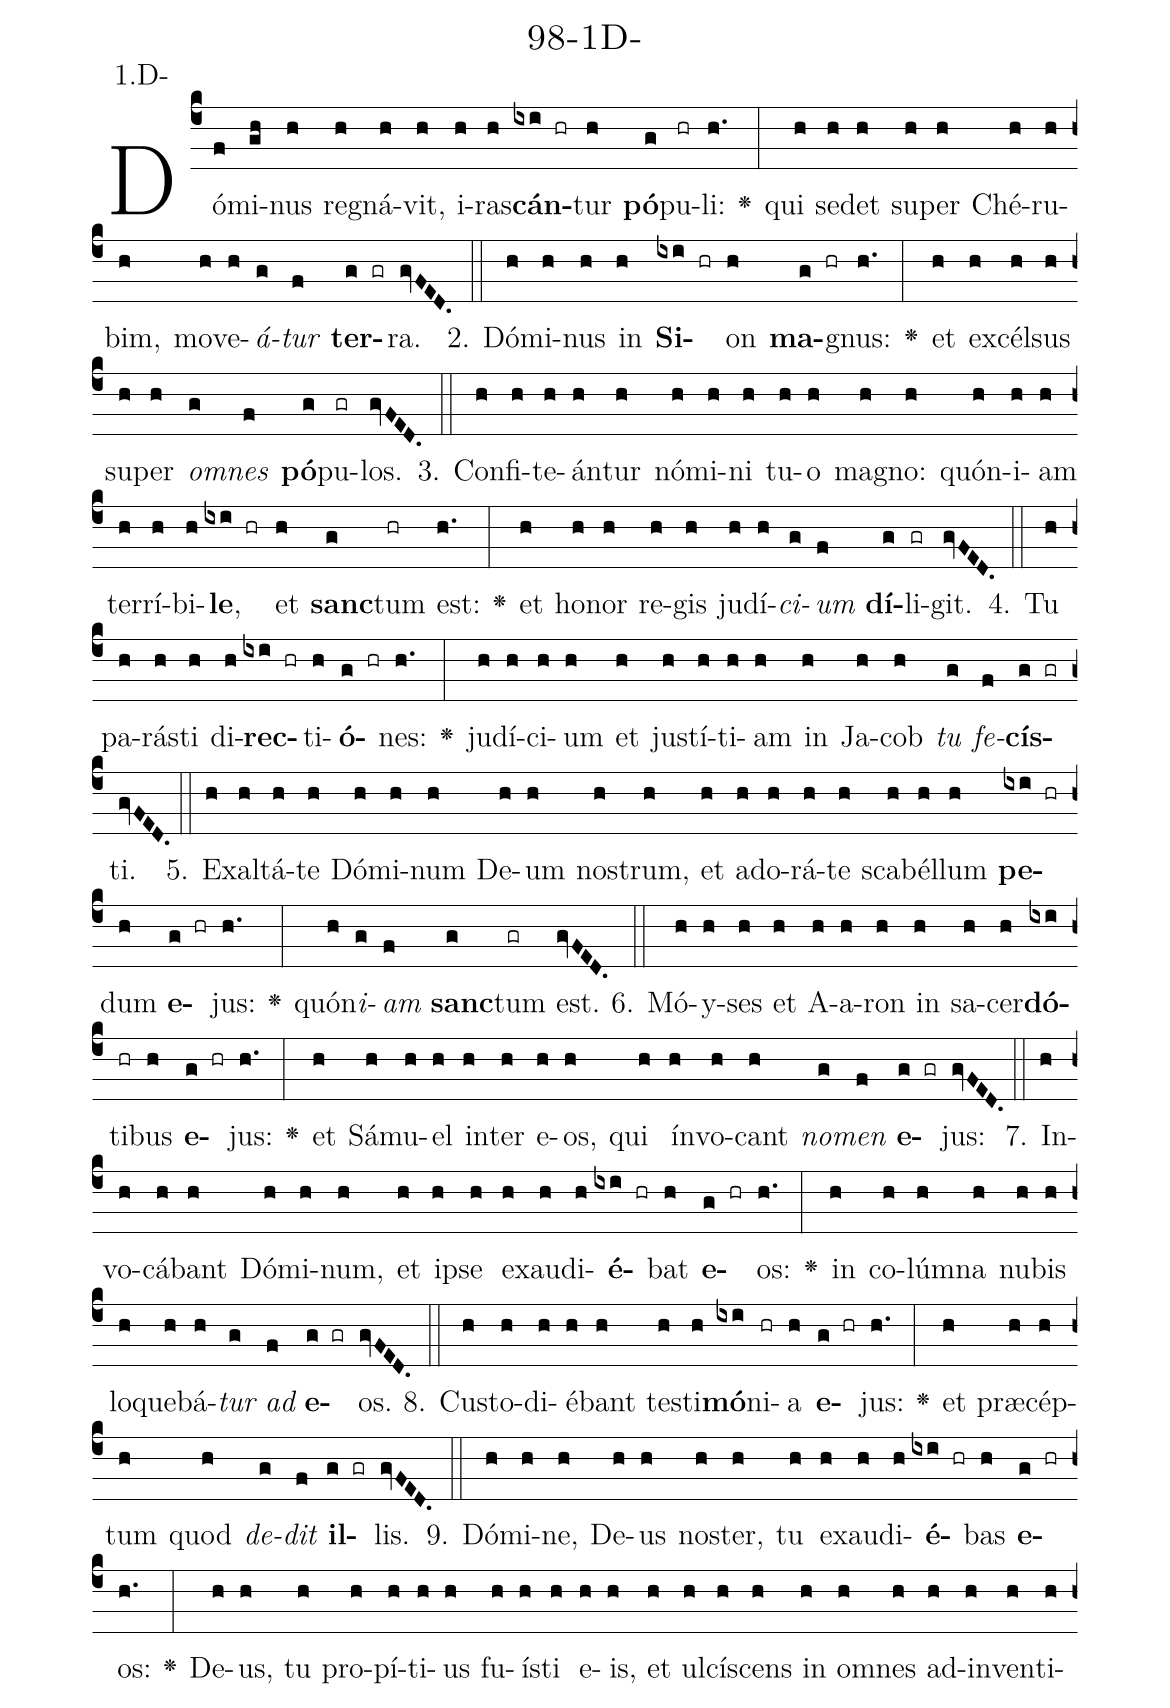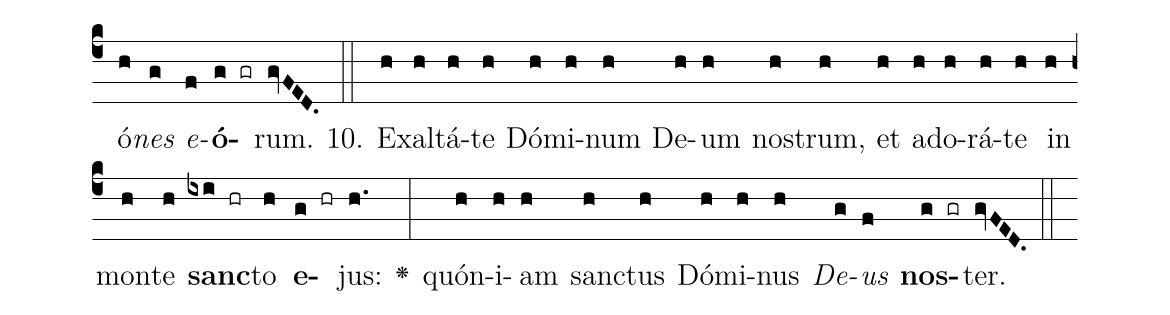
name: 98-1D-;
annotation: 1.D-;
%%
(c4)Dó(f)mi(gh)nus(h) re(h)gná(h)vit,(h) i(h)ras(h)<b>cán</b>(ixi hr)tur(h) <b>pó</b>(g)pu(hr)li:(h.) <v>\greheightstar</v>(:) qui(h) se(h)det(h) su(h)per(h) Ché(h)ru(h)bim,(h) mo(h)ve(h)<i>á</i>(g)<i>tur</i>(f) <b>ter</b>(g gr)ra.(gvFED.) (::)
2. Dó(h)mi(h)nus(h) in(h) <b>Si</b>(ixi hr)on(h) <b>ma</b>(g hr)gnus:(h.) <v>\greheightstar</v>(:) et(h) ex(h)cél(h)sus(h) su(h)per(h) <i>om</i>(g)<i>nes</i>(f) <b>pó</b>(g)pu(gr)los.(gvFED.) (::)
3. Con(h)fi(h)te(h)án(h)tur(h) nó(h)mi(h)ni(h) tu(h)o(h) ma(h)gno:(h) quón(h)i(h)am(h) ter(h)rí(h)bi(h)<b>le</b>,(ixi hr) et(h) <b>sanc</b>(g)tum(hr) est:(h.) <v>\greheightstar</v>(:) et(h) ho(h)nor(h) re(h)gis(h) ju(h)dí(h)<i>ci</i>(g)<i>um</i>(f) <b>dí</b>(g)li(gr)git.(gvFED.) (::)
4. Tu(h) pa(h)rás(h)ti(h) di(h)<b>rec</b>(ixi hr)ti(h)<b>ó</b>(g hr)nes:(h.) <v>\greheightstar</v>(:) ju(h)dí(h)ci(h)um(h) et(h) jus(h)tí(h)ti(h)am(h) in(h) Ja(h)cob(h) <i>tu</i>(g) <i>fe</i>(f)<b>cís</b>(g gr)ti.(gvFED.) (::)
5. Ex(h)al(h)tá(h)te(h) Dó(h)mi(h)num(h) De(h)um(h) nos(h)trum,(h) et(h) ad(h)o(h)rá(h)te(h) sca(h)bél(h)lum(h) <b>pe</b>(ixi hr)dum(h) <b>e</b>(g hr)jus:(h.) <v>\greheightstar</v>(:) quón(h)<i>i</i>(g)<i>am</i>(f) <b>sanc</b>(g)tum(gr) est.(gvFED.) (::)
6. Mó(h)y(h)ses(h) et(h) A(h)a(h)ron(h) in(h) sa(h)cer(h)<b>dó</b>(ixi)ti(hr)bus(h) <b>e</b>(g hr)jus:(h.) <v>\greheightstar</v>(:) et(h) Sá(h)mu(h)el(h) in(h)ter(h) e(h)os,(h) qui(h) ín(h)vo(h)cant(h) <i>no</i>(g)<i>men</i>(f) <b>e</b>(g gr)jus:(gvFED.) (::)
7. In(h)vo(h)cá(h)bant(h) Dó(h)mi(h)num,(h) et(h) ip(h)se(h) ex(h)au(h)di(h)<b>é</b>(ixi hr)bat(h) <b>e</b>(g hr)os:(h.) <v>\greheightstar</v>(:) in(h) co(h)lúm(h)na(h) nu(h)bis(h) lo(h)que(h)bá(h)<i>tur</i>(g) <i>ad</i>(f) <b>e</b>(g gr)os.(gvFED.) (::)
8. Cus(h)to(h)di(h)é(h)bant(h) tes(h)ti(h)<b>mó</b>(ixi)ni(hr)a(h) <b>e</b>(g hr)jus:(h.) <v>\greheightstar</v>(:) et(h) præ(h)cép(h)tum(h) quod(h) <i>de</i>(g)<i>dit</i>(f) <b>il</b>(g gr)lis.(gvFED.) (::)
9. Dó(h)mi(h)ne,(h) De(h)us(h) nos(h)ter,(h) tu(h) ex(h)au(h)di(h)<b>é</b>(ixi hr)bas(h) <b>e</b>(g hr)os:(h.) <v>\greheightstar</v>(:) De(h)us,(h) tu(h) pro(h)pí(h)ti(h)us(h) fu(h)ís(h)ti(h) e(h)is,(h) et(h) ul(h)cí(h)scens(h) in(h) om(h)nes(h) ad(h)in(h)ven(h)ti(h)ó(h)<i>nes</i>(g) <i>e</i>(f)<b>ó</b>(g gr)rum.(gvFED.) (::)
10. Ex(h)al(h)tá(h)te(h) Dó(h)mi(h)num(h) De(h)um(h) nos(h)trum,(h) et(h) ad(h)o(h)rá(h)te(h) in(h) mon(h)te(h) <b>sanc</b>(ixi hr)to(h) <b>e</b>(g hr)jus:(h.) <v>\greheightstar</v>(:) quón(h)i(h)am(h) sanc(h)tus(h) Dó(h)mi(h)nus(h) <i>De</i>(g)<i>us</i>(f) <b>nos</b>(g gr)ter.(gvFED.) (::)
